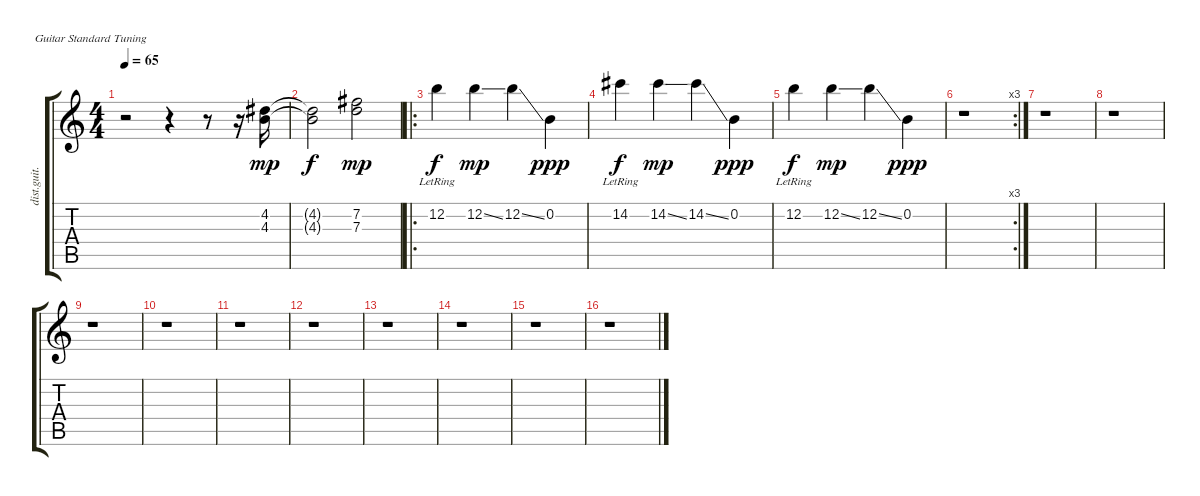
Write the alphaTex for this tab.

\defaultSystemsLayout 4
\bracketExtendMode groupsimilarinstruments
\otherSystemsTrackNameOrientation horizontal
\track ("Solo/Fills" "dist.guit.") {instrument distortionguitar}
\staff {score tabs}
\tuning (E4 B3 G3 D3 A2 E2)
\ts (4 4)
\tempo 65
\clef g2
\ks c
r.2{dy mp instrument electricguitarjazz} r.4 r.8 r.16 (4.2{acc #} 4.3).16 |
(4.2{t acc #} 4.3{t}).2{dy f} (7.2{acc #} 7.3).2{dy mp} |
\ro
12.2{lr}.4{dy f} 12.2{ss}.4{dy mp} 12.2{ss}.4 0.2.4{dy ppp} |
14.2{lr acc #}.4{dy f} 14.2{ss acc #}.4{dy mp} 14.2{ss acc #}.4 0.2.4{dy ppp} |
12.2{lr}.4{dy f} 12.2{ss}.4{dy mp} 12.2{ss}.4 0.2.4{dy ppp} |
\rc 3
r.1 |
r.1 |
r.1 |
r.1 |
r.1 |
r.1 |
r.1 |
r.1 |
r.1 |
r.1 |
r.1
